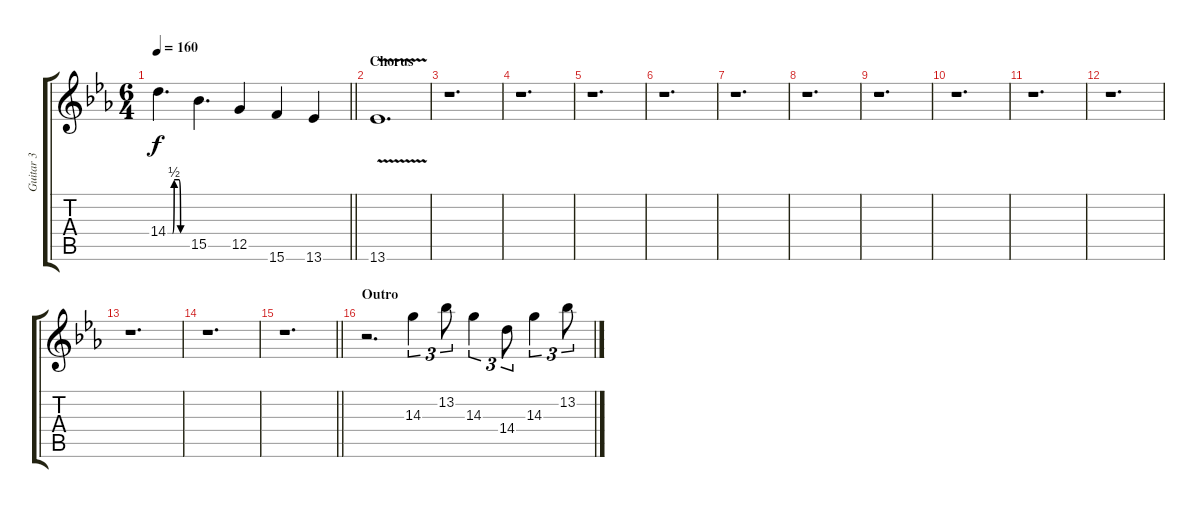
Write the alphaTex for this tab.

\track ("Guitar 3" "Guitar 3") {instrument acousticguitarsteel}
\staff {score tabs}
\tuning (D4 A3 F3 C3 G2 D2) {hide}
\ts (6 4)
\tempo 160
\clef g2
\barLineRight lightlight
\ks cminor
14.4{be (custom 0 0 15 0 20 2 35 2 40 0 60 0)}.4{d dy f} 15.5.4{d} 12.5.4 15.6.4 13.6.4 |
\section ("" "Chorus")
13.6{v}.1{d} |
r.1{d} |
r.1{d} |
r.1{d} |
r.1{d} |
r.1{d} |
r.1{d} |
r.1{d} |
r.1{d} |
r.1{d} |
r.1{d} |
r.1{d} |
r.1{d} |
\barLineRight lightlight
r.1{d} |
\section ("" "Outro")
r.2{d} 14.3.4{tu (3 2)} 13.2.8{tu (3 2)} 14.3.4{tu (3 2)} 14.4.8{tu (3 2)} 14.3.4{tu (3 2)} 13.2.8{tu (3 2)}
